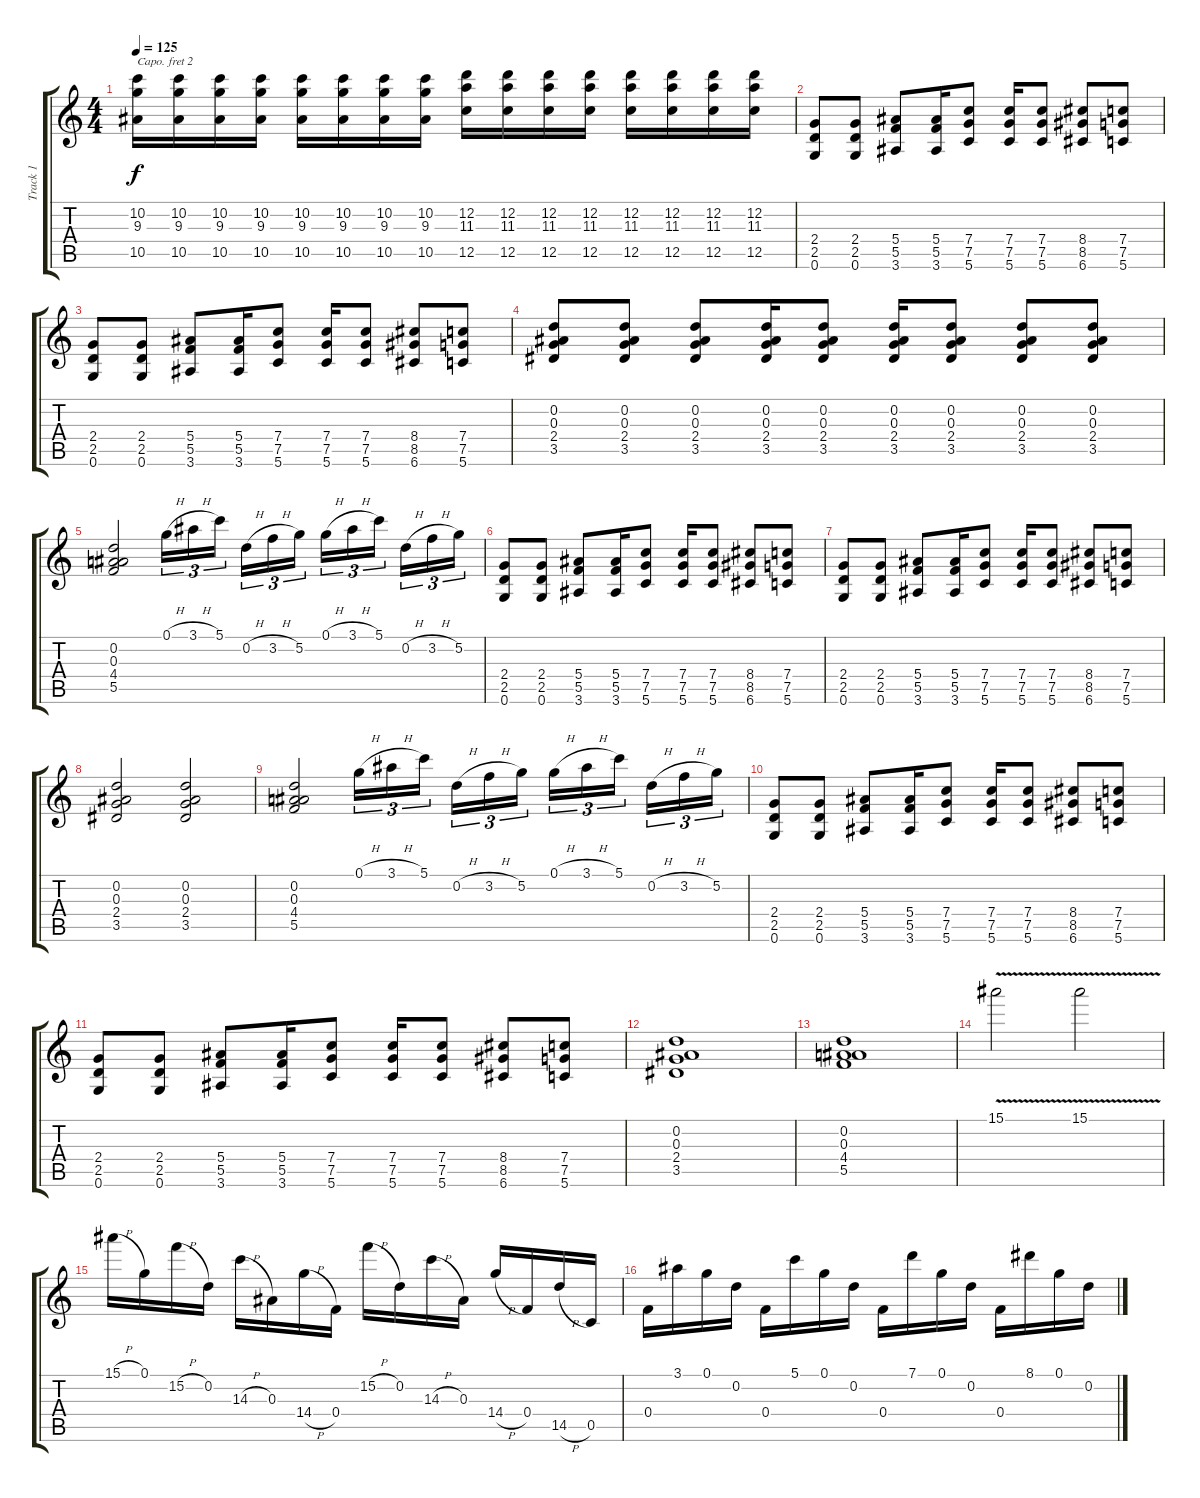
\track ("Track 1" "Track 1") {instrument overdrivenguitar}
\staff {score tabs}
\capo 2
\tuning (F4 C4 Ab3 Eb3 Bb2 F2) {hide}
\ts (4 4)
\tempo 125
\clef g2
\ks c
(10.2 9.3 10.5).16{dy f} (10.2 9.3 10.5).16 (10.2 9.3 10.5).16 (10.2 9.3 10.5).16 (10.2 9.3 10.5).16 (10.2 9.3 10.5).16 (10.2 9.3 10.5).16 (10.2 9.3 10.5).16 (12.2 11.3 12.5).16 (12.2 11.3 12.5).16 (12.2 11.3 12.5).16 (12.2 11.3 12.5).16 (12.2 11.3 12.5).16 (12.2 11.3 12.5).16 (12.2 11.3 12.5).16 (12.2 11.3 12.5).16 |
(2.4 2.5 0.6).8 (2.4 2.5 0.6).8 (5.4 5.5 3.6).8 (5.4 5.5 3.6).16 (7.4 7.5 5.6).8 (7.4 7.5 5.6).16 (7.4 7.5 5.6).8 (8.4 8.5 6.6).8 (7.4 7.5 5.6).8 |
(2.4 2.5 0.6).8 (2.4 2.5 0.6).8 (5.4 5.5 3.6).8 (5.4 5.5 3.6).16 (7.4 7.5 5.6).8 (7.4 7.5 5.6).16 (7.4 7.5 5.6).8 (8.4 8.5 6.6).8 (7.4 7.5 5.6).8 |
(0.2 0.3 2.4 3.5).8 (0.2 0.3 2.4 3.5).8 (0.2 0.3 2.4 3.5).8 (0.2 0.3 2.4 3.5).16 (0.2 0.3 2.4 3.5).8 (0.2 0.3 2.4 3.5).16 (0.2 0.3 2.4 3.5).8 (0.2 0.3 2.4 3.5).8 (0.2 0.3 2.4 3.5).8 |
(0.2 0.3 4.4 5.5).2 0.1{h}.16{tu (3 2)} 3.1{h}.16{tu (3 2)} 5.1.16{tu (3 2)} 0.2{h}.16{tu (3 2)} 3.2{h}.16{tu (3 2)} 5.2.16{tu (3 2)} 0.1{h}.16{tu (3 2)} 3.1{h}.16{tu (3 2)} 5.1.16{tu (3 2)} 0.2{h}.16{tu (3 2)} 3.2{h}.16{tu (3 2)} 5.2.16{tu (3 2)} |
(2.4 2.5 0.6).8 (2.4 2.5 0.6).8 (5.4 5.5 3.6).8 (5.4 5.5 3.6).16 (7.4 7.5 5.6).8 (7.4 7.5 5.6).16 (7.4 7.5 5.6).8 (8.4 8.5 6.6).8 (7.4 7.5 5.6).8 |
(2.4 2.5 0.6).8 (2.4 2.5 0.6).8 (5.4 5.5 3.6).8 (5.4 5.5 3.6).16 (7.4 7.5 5.6).8 (7.4 7.5 5.6).16 (7.4 7.5 5.6).8 (8.4 8.5 6.6).8 (7.4 7.5 5.6).8 |
(0.2 0.3 2.4 3.5).2 (0.2 0.3 2.4 3.5).2 |
(0.2 0.3 4.4 5.5).2 0.1{h}.16{tu (3 2)} 3.1{h}.16{tu (3 2)} 5.1.16{tu (3 2)} 0.2{h}.16{tu (3 2)} 3.2{h}.16{tu (3 2)} 5.2.16{tu (3 2)} 0.1{h}.16{tu (3 2)} 3.1{h}.16{tu (3 2)} 5.1.16{tu (3 2)} 0.2{h}.16{tu (3 2)} 3.2{h}.16{tu (3 2)} 5.2.16{tu (3 2)} |
(2.4 2.5 0.6).8 (2.4 2.5 0.6).8 (5.4 5.5 3.6).8 (5.4 5.5 3.6).16 (7.4 7.5 5.6).8 (7.4 7.5 5.6).16 (7.4 7.5 5.6).8 (8.4 8.5 6.6).8 (7.4 7.5 5.6).8 |
(2.4 2.5 0.6).8 (2.4 2.5 0.6).8 (5.4 5.5 3.6).8 (5.4 5.5 3.6).16 (7.4 7.5 5.6).8 (7.4 7.5 5.6).16 (7.4 7.5 5.6).8 (8.4 8.5 6.6).8 (7.4 7.5 5.6).8 |
(0.2 0.3 2.4 3.5).1 |
(0.2 0.3 4.4 5.5).1 |
15.1{v}.2 15.1{v}.2 |
15.1{h}.16 0.1.16 15.2{h}.16 0.2.16 14.3{h}.16 0.3.16 14.4{h}.16 0.4.16 15.2{h}.16 0.2.16 14.3{h}.16 0.3.16 14.4{h}.16 0.4.16 14.5{h}.16 0.5.16 |
0.4.16 3.1.16 0.1.16 0.2.16 0.4.16 5.1.16 0.1.16 0.2.16 0.4.16 7.1.16 0.1.16 0.2.16 0.4.16 8.1.16 0.1.16 0.2.16
